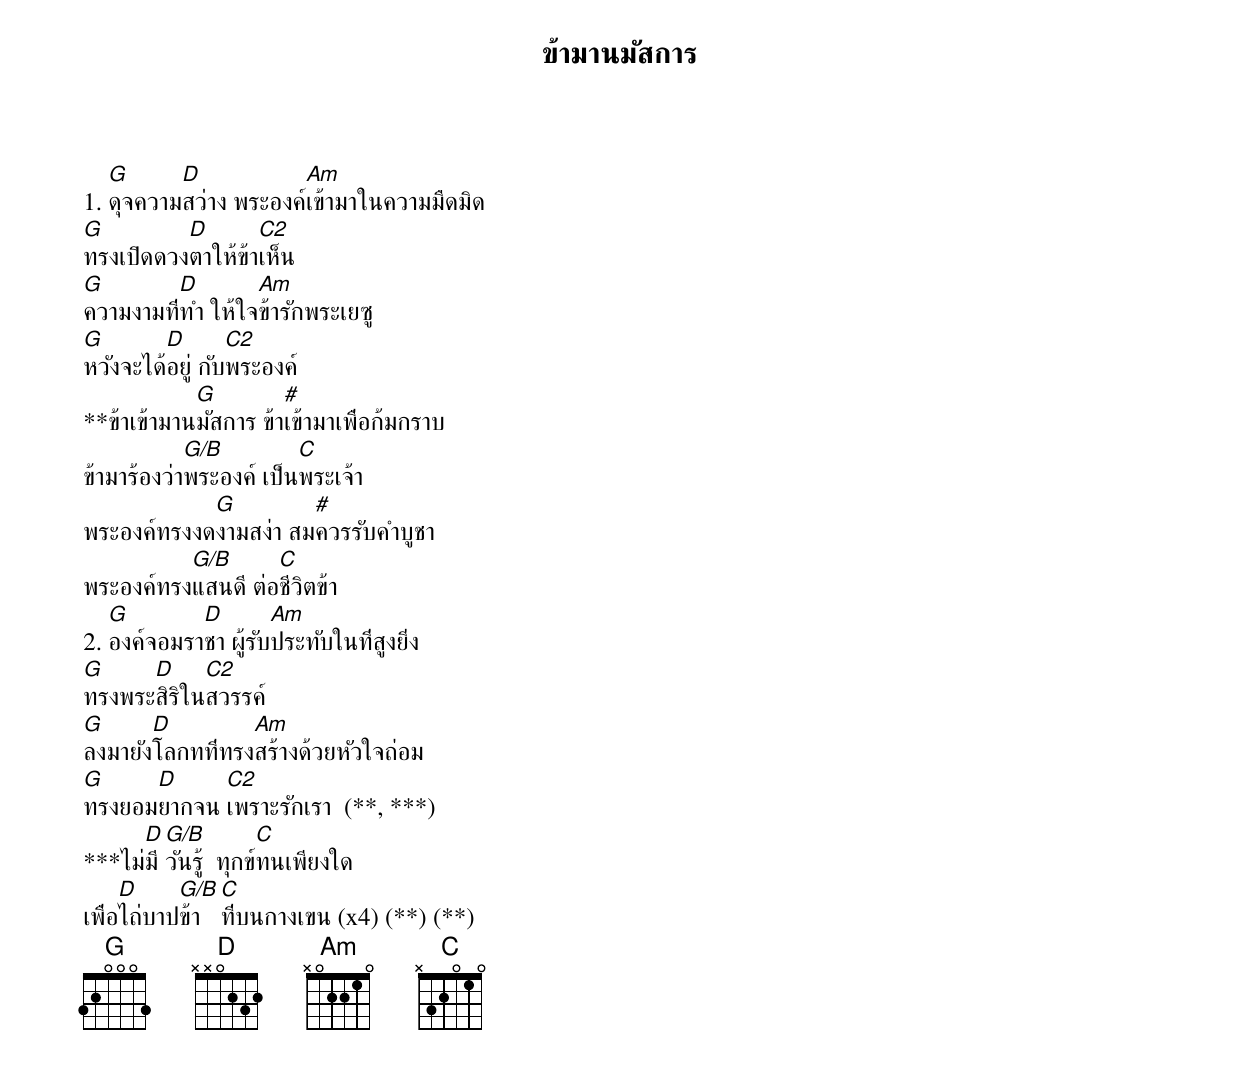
{title:ข้ามานมัสการ}

1. [G]ดุจความ[D]สว่าง พระองค์[Am]เข้ามาในความมืดมิด
[G]ทรงเปิดดวง[D]ตาให้ข้า[C2]เห็น
[G]ความงามที่[D]ทำ ให้ใจ[Am]ข้ารักพระเยซู
[G]หวังจะได้[D]อยู่ กับ[C2]พระองค์
**ข้าเข้ามาน[G]มัสการ ข้า[#]เข้ามาเพื่อก้มกราบ
ข้ามาร้องว่า[G/B]พระองค์ เป็น[C]พระเจ้า
พระองค์ทรงงด[G]งามสง่า สม[#]ควรรับคำบูชา
พระองค์ทรง[G/B]แสนดี ต่อ[C]ชีวิตข้า
2. [G]องค์จอมรา[D]ชา ผู้รับ[Am]ประทับในที่สูงยิ่ง
[G]ทรงพระ[D]สิริใน[C2]สวรรค์
[G]ลงมายัง[D]โลกทที่ทรง[Am]สร้างด้วยหัวใจถ่อม
[G]ทรงยอม[D]ยากจน [C2]เพราะรักเรา  (**, ***)
***ไม่[D]มี[G/B]วันรู้  ทุกข์[C]ทนเพียงใด
เพื่อ[D]ไถ่บาป[G/B]ข้า [C]ที่บนกางเขน (x4) (**) (**)
